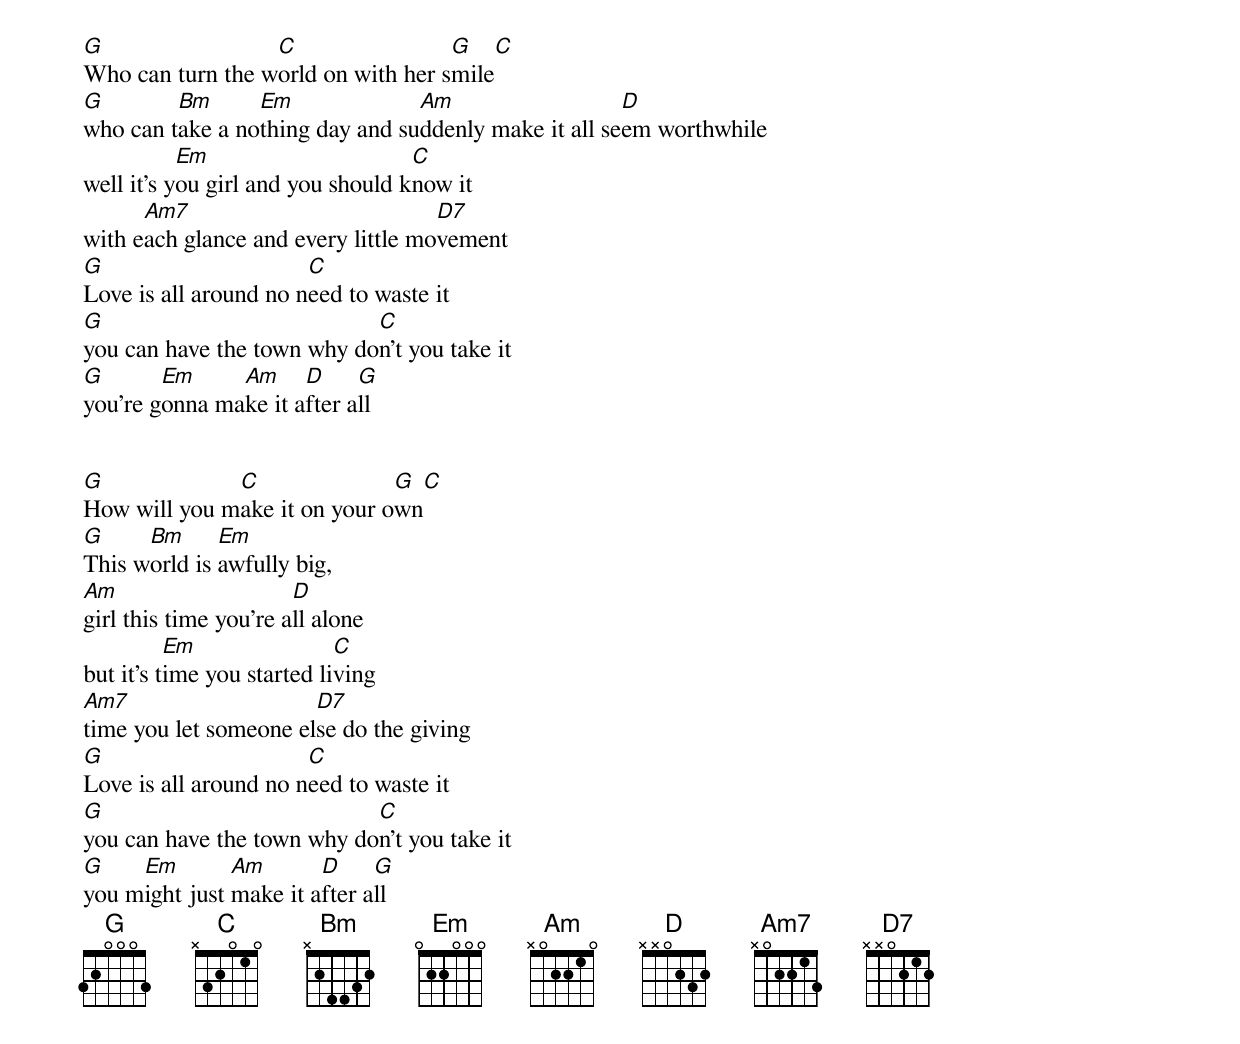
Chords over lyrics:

G                 C                 G    C
Who can turn the world on with her smile
G        Bm      Em              Am                   D
who can take a nothing day and suddenly make it all seem worthwhile
           Em                      C
well it's you girl and you should know it
      Am7                           D7
with each glance and every little movement
G                      C
Love is all around no need to waste it
G                           C
you can have the town why don't you take it
G       Em     Am     D     G
you're gonna make it after all


G             C               G    C
How will you make it on your own
G     Bm      Em
This world is awfully big,
Am                     D
girl this time you're all alone
          Em                C
but it's time you started living
Am7                    D7
time you let someone else do the giving
G                      C
Love is all around no need to waste it
G                           C
you can have the town why don't you take it
G    Em        Am       D     G
you might just make it after all
